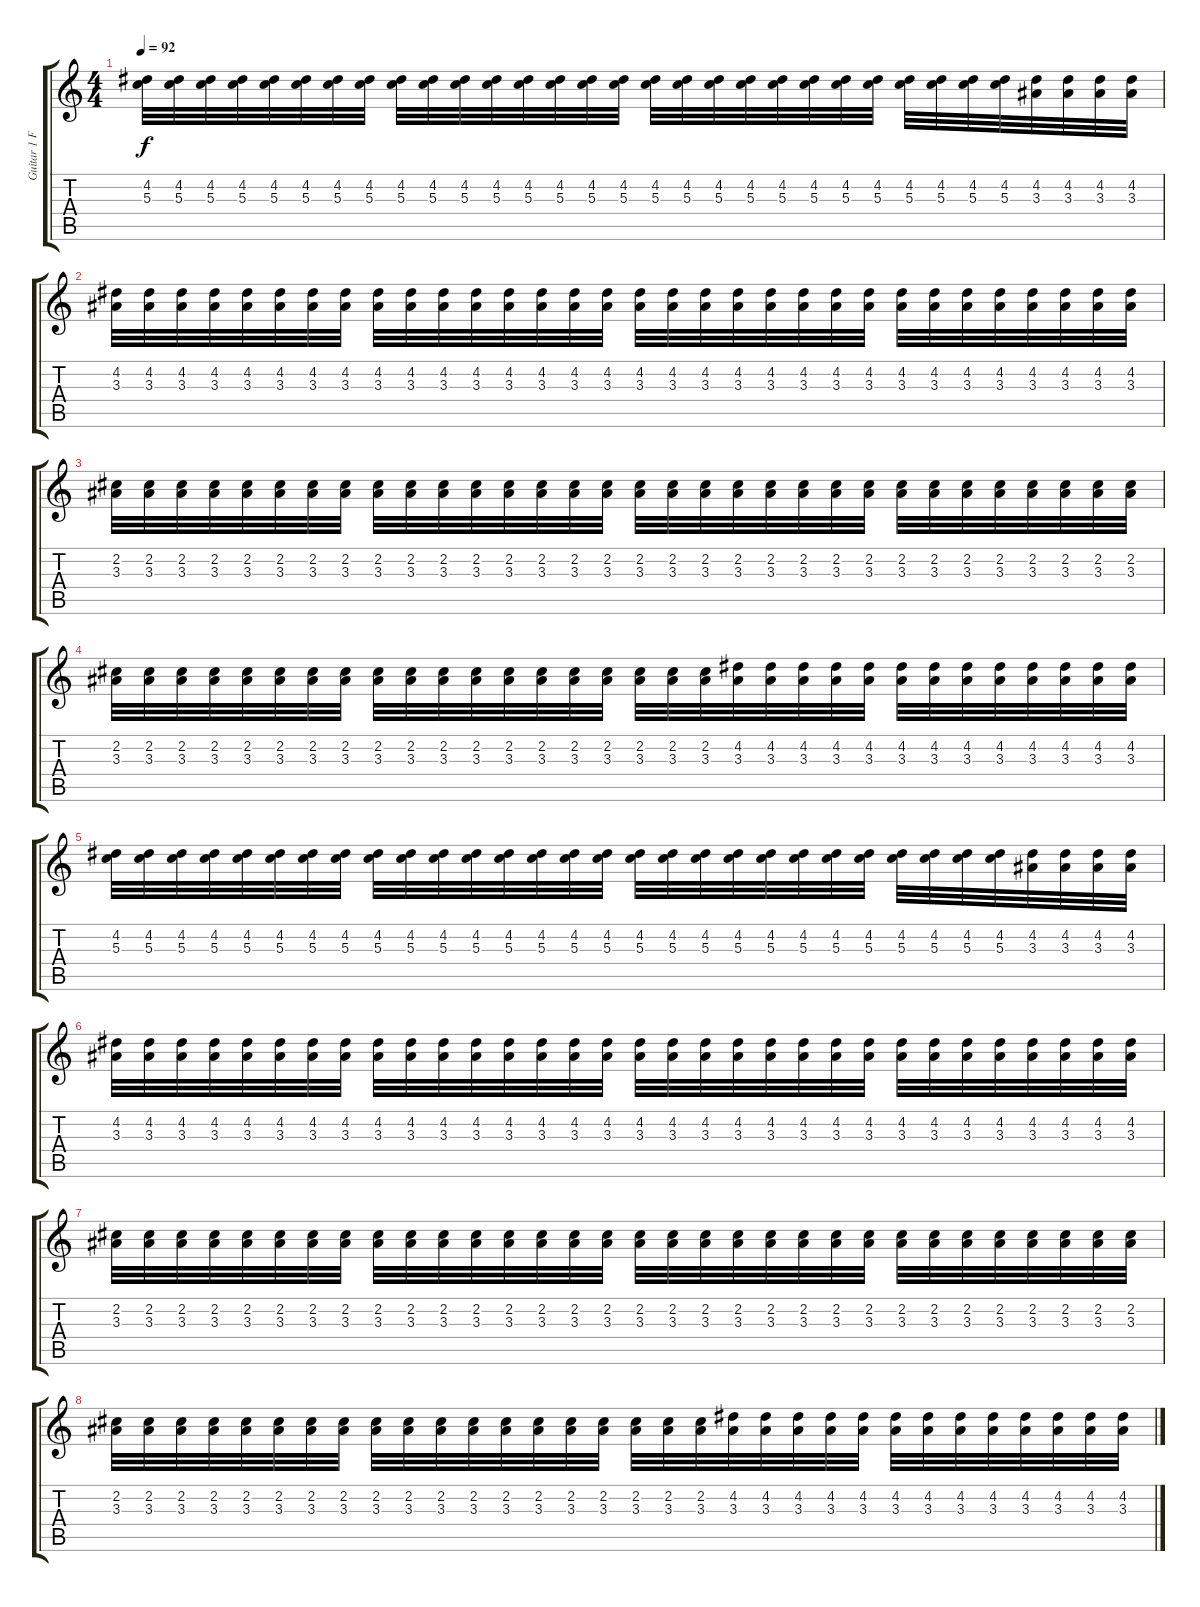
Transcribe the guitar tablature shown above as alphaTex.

\track ("Guitar 1 FX (Delay)" "Guitar 1 F") {instrument electricguitarclean}
\staff {score tabs}
\tuning (E4 B3 G3 D3 A2 E2) {hide}
\ts (4 4)
\tempo 92
\clef g2
\ks c
(4.2 5.3).32{dy f instrument electricguitarclean} (4.2 5.3).32 (4.2 5.3).32 (4.2 5.3).32 (4.2 5.3).32 (4.2 5.3).32 (4.2 5.3).32 (4.2 5.3).32 (4.2 5.3).32 (4.2 5.3).32 (4.2 5.3).32 (4.2 5.3).32 (4.2 5.3).32 (4.2 5.3).32 (4.2 5.3).32 (4.2 5.3).32 (4.2 5.3).32 (4.2 5.3).32 (4.2 5.3).32 (4.2 5.3).32 (4.2 5.3).32 (4.2 5.3).32 (4.2 5.3).32 (4.2 5.3).32 (4.2 5.3).32 (4.2 5.3).32 (4.2 5.3).32 (4.2 5.3).32 (4.2 3.3).32 (4.2 3.3).32 (4.2 3.3).32 (4.2 3.3).32 |
(4.2 3.3).32 (4.2 3.3).32 (4.2 3.3).32 (4.2 3.3).32 (4.2 3.3).32 (4.2 3.3).32 (4.2 3.3).32 (4.2 3.3).32 (4.2 3.3).32 (4.2 3.3).32 (4.2 3.3).32 (4.2 3.3).32 (4.2 3.3).32 (4.2 3.3).32 (4.2 3.3).32 (4.2 3.3).32 (4.2 3.3).32 (4.2 3.3).32 (4.2 3.3).32 (4.2 3.3).32 (4.2 3.3).32 (4.2 3.3).32 (4.2 3.3).32 (4.2 3.3).32 (4.2 3.3).32 (4.2 3.3).32 (4.2 3.3).32 (4.2 3.3).32 (4.2 3.3).32 (4.2 3.3).32 (4.2 3.3).32 (4.2 3.3).32 |
(2.2 3.3).32 (2.2 3.3).32 (2.2 3.3).32 (2.2 3.3).32 (2.2 3.3).32 (2.2 3.3).32 (2.2 3.3).32 (2.2 3.3).32 (2.2 3.3).32 (2.2 3.3).32 (2.2 3.3).32 (2.2 3.3).32 (2.2 3.3).32 (2.2 3.3).32 (2.2 3.3).32 (2.2 3.3).32 (2.2 3.3).32 (2.2 3.3).32 (2.2 3.3).32 (2.2 3.3).32 (2.2 3.3).32 (2.2 3.3).32 (2.2 3.3).32 (2.2 3.3).32 (2.2 3.3).32 (2.2 3.3).32 (2.2 3.3).32 (2.2 3.3).32 (2.2 3.3).32 (2.2 3.3).32 (2.2 3.3).32 (2.2 3.3).32 |
(2.2 3.3).32 (2.2 3.3).32 (2.2 3.3).32 (2.2 3.3).32 (2.2 3.3).32 (2.2 3.3).32 (2.2 3.3).32 (2.2 3.3).32 (2.2 3.3).32 (2.2 3.3).32 (2.2 3.3).32 (2.2 3.3).32 (2.2 3.3).32 (2.2 3.3).32 (2.2 3.3).32 (2.2 3.3).32 (2.2 3.3).32 (2.2 3.3).32 (2.2 3.3).32 (4.2 3.3).32 (4.2 3.3).32 (4.2 3.3).32 (4.2 3.3).32 (4.2 3.3).32 (4.2 3.3).32 (4.2 3.3).32 (4.2 3.3).32 (4.2 3.3).32 (4.2 3.3).32 (4.2 3.3).32 (4.2 3.3).32 (4.2 3.3).32 |
(4.2 5.3).32 (4.2 5.3).32 (4.2 5.3).32 (4.2 5.3).32 (4.2 5.3).32 (4.2 5.3).32 (4.2 5.3).32 (4.2 5.3).32 (4.2 5.3).32 (4.2 5.3).32 (4.2 5.3).32 (4.2 5.3).32 (4.2 5.3).32 (4.2 5.3).32 (4.2 5.3).32 (4.2 5.3).32 (4.2 5.3).32 (4.2 5.3).32 (4.2 5.3).32 (4.2 5.3).32 (4.2 5.3).32 (4.2 5.3).32 (4.2 5.3).32 (4.2 5.3).32 (4.2 5.3).32 (4.2 5.3).32 (4.2 5.3).32 (4.2 5.3).32 (4.2 3.3).32 (4.2 3.3).32 (4.2 3.3).32 (4.2 3.3).32 |
(4.2 3.3).32 (4.2 3.3).32 (4.2 3.3).32 (4.2 3.3).32 (4.2 3.3).32 (4.2 3.3).32 (4.2 3.3).32 (4.2 3.3).32 (4.2 3.3).32 (4.2 3.3).32 (4.2 3.3).32 (4.2 3.3).32 (4.2 3.3).32 (4.2 3.3).32 (4.2 3.3).32 (4.2 3.3).32 (4.2 3.3).32 (4.2 3.3).32 (4.2 3.3).32 (4.2 3.3).32 (4.2 3.3).32 (4.2 3.3).32 (4.2 3.3).32 (4.2 3.3).32 (4.2 3.3).32 (4.2 3.3).32 (4.2 3.3).32 (4.2 3.3).32 (4.2 3.3).32 (4.2 3.3).32 (4.2 3.3).32 (4.2 3.3).32 |
(2.2 3.3).32 (2.2 3.3).32 (2.2 3.3).32 (2.2 3.3).32 (2.2 3.3).32 (2.2 3.3).32 (2.2 3.3).32 (2.2 3.3).32 (2.2 3.3).32 (2.2 3.3).32 (2.2 3.3).32 (2.2 3.3).32 (2.2 3.3).32 (2.2 3.3).32 (2.2 3.3).32 (2.2 3.3).32 (2.2 3.3).32 (2.2 3.3).32 (2.2 3.3).32 (2.2 3.3).32 (2.2 3.3).32 (2.2 3.3).32 (2.2 3.3).32 (2.2 3.3).32 (2.2 3.3).32 (2.2 3.3).32 (2.2 3.3).32 (2.2 3.3).32 (2.2 3.3).32 (2.2 3.3).32 (2.2 3.3).32 (2.2 3.3).32 |
(2.2 3.3).32 (2.2 3.3).32 (2.2 3.3).32 (2.2 3.3).32 (2.2 3.3).32 (2.2 3.3).32 (2.2 3.3).32 (2.2 3.3).32 (2.2 3.3).32 (2.2 3.3).32 (2.2 3.3).32 (2.2 3.3).32 (2.2 3.3).32 (2.2 3.3).32 (2.2 3.3).32 (2.2 3.3).32 (2.2 3.3).32 (2.2 3.3).32 (2.2 3.3).32 (4.2 3.3).32 (4.2 3.3).32 (4.2 3.3).32 (4.2 3.3).32 (4.2 3.3).32 (4.2 3.3).32 (4.2 3.3).32 (4.2 3.3).32 (4.2 3.3).32 (4.2 3.3).32 (4.2 3.3).32 (4.2 3.3).32 (4.2 3.3).32
